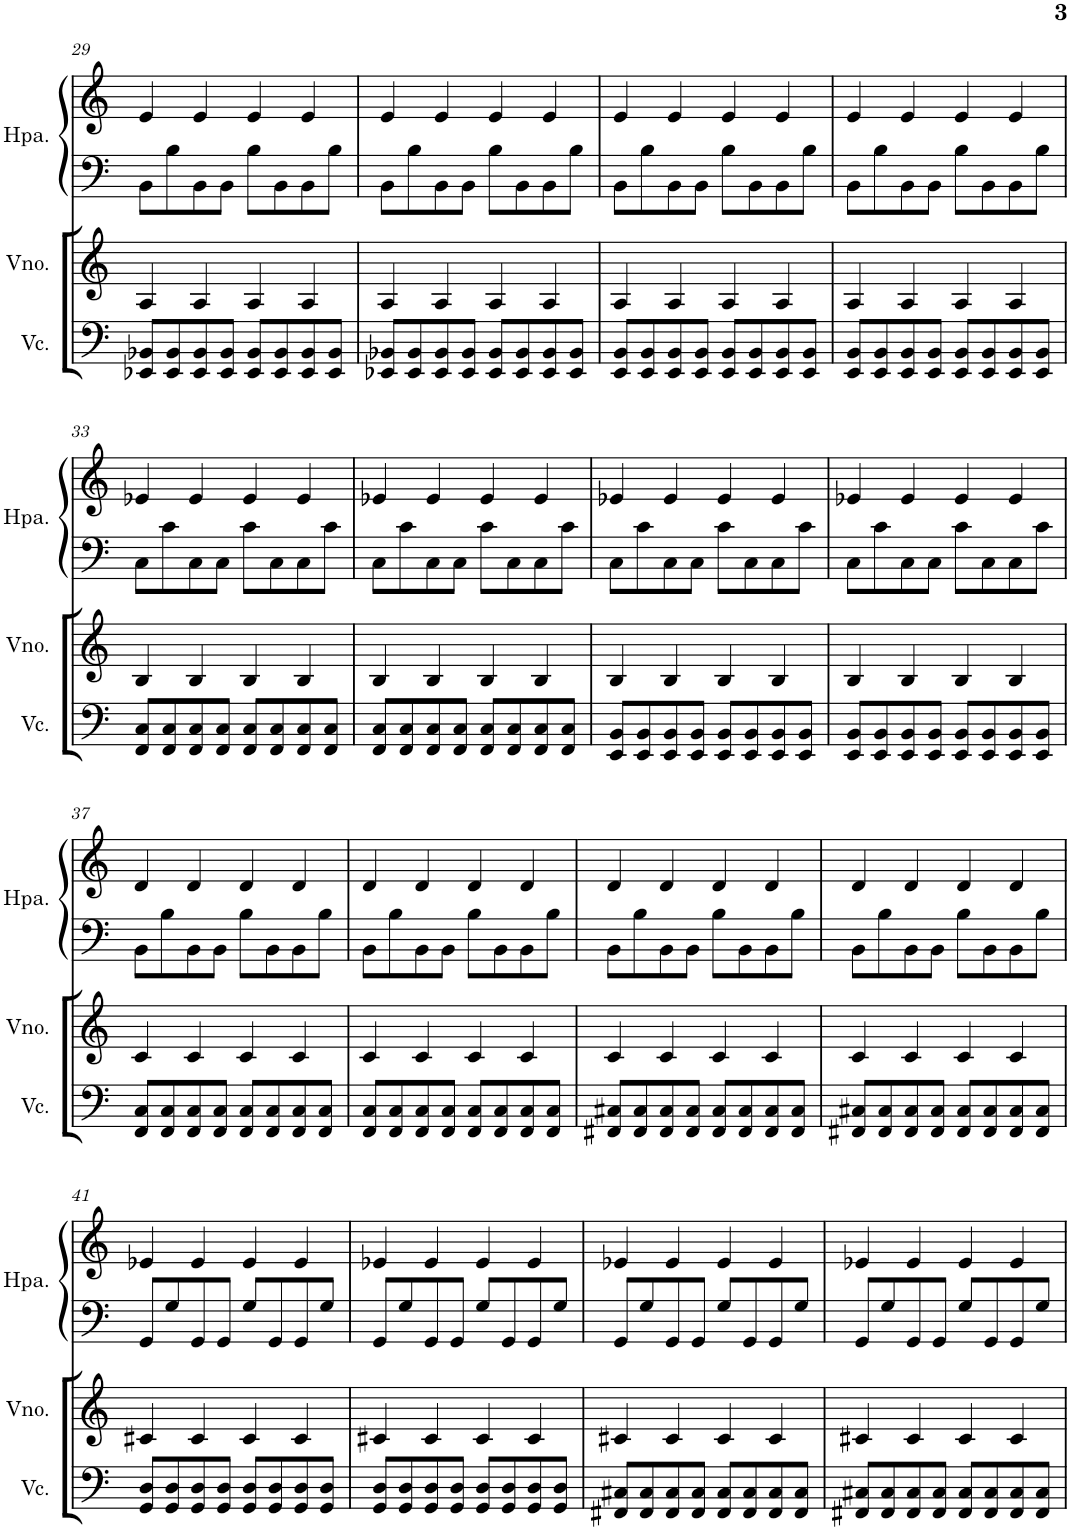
**kern	**kern	**kern	**kern
*part3	*part2	*part1	*part1
*staff4	*staff3	*staff2	*staff1
*I"Violoncelo	*I"Violino	*I"Harpa	*
*I'Vc.	*I'Vno.	*I'Hpa.	*
!!LO:PB:g=z
*clefF4	*clefG2	*clefF4	*clefG2
*k[]	*k[]	*k[]	*k[]
*M4/4	*M4/4	*M4/4	*M4/4
=29	=29	=29	=29
8EE-X/ 8BB-X/L	4A/	8BB\L	4e/
8EE-/ 8BB-/	.	8B\	.
8EE-/ 8BB-/	4A/	8BB\	4e/
8EE-/ 8BB-/J	.	8BB\J	.
8EE-/ 8BB-/L	4A/	8B\L	4e/
8EE-/ 8BB-/	.	8BB\	.
8EE-/ 8BB-/	4A/	8BB\	4e/
8EE-/ 8BB-/J	.	8B\J	.
=30	=30	=30	=30
8EE-X/ 8BB-X/L	4A/	8BB\L	4e/
8EE-/ 8BB-/	.	8B\	.
8EE-/ 8BB-/	4A/	8BB\	4e/
8EE-/ 8BB-/J	.	8BB\J	.
8EE-/ 8BB-/L	4A/	8B\L	4e/
8EE-/ 8BB-/	.	8BB\	.
8EE-/ 8BB-/	4A/	8BB\	4e/
8EE-/ 8BB-/J	.	8B\J	.
=31	=31	=31	=31
8EE/ 8BB/L	4A/	8BB\L	4e/
8EE/ 8BB/	.	8B\	.
8EE/ 8BB/	4A/	8BB\	4e/
8EE/ 8BB/J	.	8BB\J	.
8EE/ 8BB/L	4A/	8B\L	4e/
8EE/ 8BB/	.	8BB\	.
8EE/ 8BB/	4A/	8BB\	4e/
8EE/ 8BB/J	.	8B\J	.
=32	=32	=32	=32
8EE/ 8BB/L	4A/	8BB\L	4e/
8EE/ 8BB/	.	8B\	.
8EE/ 8BB/	4A/	8BB\	4e/
8EE/ 8BB/J	.	8BB\J	.
8EE/ 8BB/L	4A/	8B\L	4e/
8EE/ 8BB/	.	8BB\	.
8EE/ 8BB/	4A/	8BB\	4e/
8EE/ 8BB/J	.	8B\J	.
!!LO:LB:g=z
=33	=33	=33	=33
8FF/ 8C/L	4B/	8C\L	4e-X/
8FF/ 8C/	.	8c\	.
8FF/ 8C/	4B/	8C\	4e-/
8FF/ 8C/J	.	8C\J	.
8FF/ 8C/L	4B/	8c\L	4e-/
8FF/ 8C/	.	8C\	.
8FF/ 8C/	4B/	8C\	4e-/
8FF/ 8C/J	.	8c\J	.
=34	=34	=34	=34
8FF/ 8C/L	4B/	8C\L	4e-X/
8FF/ 8C/	.	8c\	.
8FF/ 8C/	4B/	8C\	4e-/
8FF/ 8C/J	.	8C\J	.
8FF/ 8C/L	4B/	8c\L	4e-/
8FF/ 8C/	.	8C\	.
8FF/ 8C/	4B/	8C\	4e-/
8FF/ 8C/J	.	8c\J	.
=35	=35	=35	=35
8EE/ 8BB/L	4B/	8C\L	4e-X/
8EE/ 8BB/	.	8c\	.
8EE/ 8BB/	4B/	8C\	4e-/
8EE/ 8BB/J	.	8C\J	.
8EE/ 8BB/L	4B/	8c\L	4e-/
8EE/ 8BB/	.	8C\	.
8EE/ 8BB/	4B/	8C\	4e-/
8EE/ 8BB/J	.	8c\J	.
=36	=36	=36	=36
8EE/ 8BB/L	4B/	8C\L	4e-X/
8EE/ 8BB/	.	8c\	.
8EE/ 8BB/	4B/	8C\	4e-/
8EE/ 8BB/J	.	8C\J	.
8EE/ 8BB/L	4B/	8c\L	4e-/
8EE/ 8BB/	.	8C\	.
8EE/ 8BB/	4B/	8C\	4e-/
8EE/ 8BB/J	.	8c\J	.
!!LO:LB:g=z
=37	=37	=37	=37
8FF/ 8C/L	4c/	8BB\L	4d/
8FF/ 8C/	.	8B\	.
8FF/ 8C/	4c/	8BB\	4d/
8FF/ 8C/J	.	8BB\J	.
8FF/ 8C/L	4c/	8B\L	4d/
8FF/ 8C/	.	8BB\	.
8FF/ 8C/	4c/	8BB\	4d/
8FF/ 8C/J	.	8B\J	.
=38	=38	=38	=38
8FF/ 8C/L	4c/	8BB\L	4d/
8FF/ 8C/	.	8B\	.
8FF/ 8C/	4c/	8BB\	4d/
8FF/ 8C/J	.	8BB\J	.
8FF/ 8C/L	4c/	8B\L	4d/
8FF/ 8C/	.	8BB\	.
8FF/ 8C/	4c/	8BB\	4d/
8FF/ 8C/J	.	8B\J	.
=39	=39	=39	=39
8FF#X/ 8C#X/L	4c/	8BB\L	4d/
8FF#/ 8C#/	.	8B\	.
8FF#/ 8C#/	4c/	8BB\	4d/
8FF#/ 8C#/J	.	8BB\J	.
8FF#/ 8C#/L	4c/	8B\L	4d/
8FF#/ 8C#/	.	8BB\	.
8FF#/ 8C#/	4c/	8BB\	4d/
8FF#/ 8C#/J	.	8B\J	.
=40	=40	=40	=40
8FF#X/ 8C#X/L	4c/	8BB\L	4d/
8FF#/ 8C#/	.	8B\	.
8FF#/ 8C#/	4c/	8BB\	4d/
8FF#/ 8C#/J	.	8BB\J	.
8FF#/ 8C#/L	4c/	8B\L	4d/
8FF#/ 8C#/	.	8BB\	.
8FF#/ 8C#/	4c/	8BB\	4d/
8FF#/ 8C#/J	.	8B\J	.
!!LO:LB:g=z
=41	=41	=41	=41
8GG/ 8D/L	4c#X/	8GG/L	4e-X/
8GG/ 8D/	.	8G/	.
8GG/ 8D/	4c#/	8GG/	4e-/
8GG/ 8D/J	.	8GG/J	.
8GG/ 8D/L	4c#/	8G/L	4e-/
8GG/ 8D/	.	8GG/	.
8GG/ 8D/	4c#/	8GG/	4e-/
8GG/ 8D/J	.	8G/J	.
=42	=42	=42	=42
8GG/ 8D/L	4c#X/	8GG/L	4e-X/
8GG/ 8D/	.	8G/	.
8GG/ 8D/	4c#/	8GG/	4e-/
8GG/ 8D/J	.	8GG/J	.
8GG/ 8D/L	4c#/	8G/L	4e-/
8GG/ 8D/	.	8GG/	.
8GG/ 8D/	4c#/	8GG/	4e-/
8GG/ 8D/J	.	8G/J	.
=43	=43	=43	=43
8FF#X/ 8C#X/L	4c#X/	8GG/L	4e-X/
8FF#/ 8C#/	.	8G/	.
8FF#/ 8C#/	4c#/	8GG/	4e-/
8FF#/ 8C#/J	.	8GG/J	.
8FF#/ 8C#/L	4c#/	8G/L	4e-/
8FF#/ 8C#/	.	8GG/	.
8FF#/ 8C#/	4c#/	8GG/	4e-/
8FF#/ 8C#/J	.	8G/J	.
=44	=44	=44	=44
8FF#X/ 8C#X/L	4c#X/	8GG/L	4e-X/
8FF#/ 8C#/	.	8G/	.
8FF#/ 8C#/	4c#/	8GG/	4e-/
8FF#/ 8C#/J	.	8GG/J	.
8FF#/ 8C#/L	4c#/	8G/L	4e-/
8FF#/ 8C#/	.	8GG/	.
8FF#/ 8C#/	4c#/	8GG/	4e-/
8FF#/ 8C#/J	.	8G/J	.
=	=	=	=
*-	*-	*-	*-
